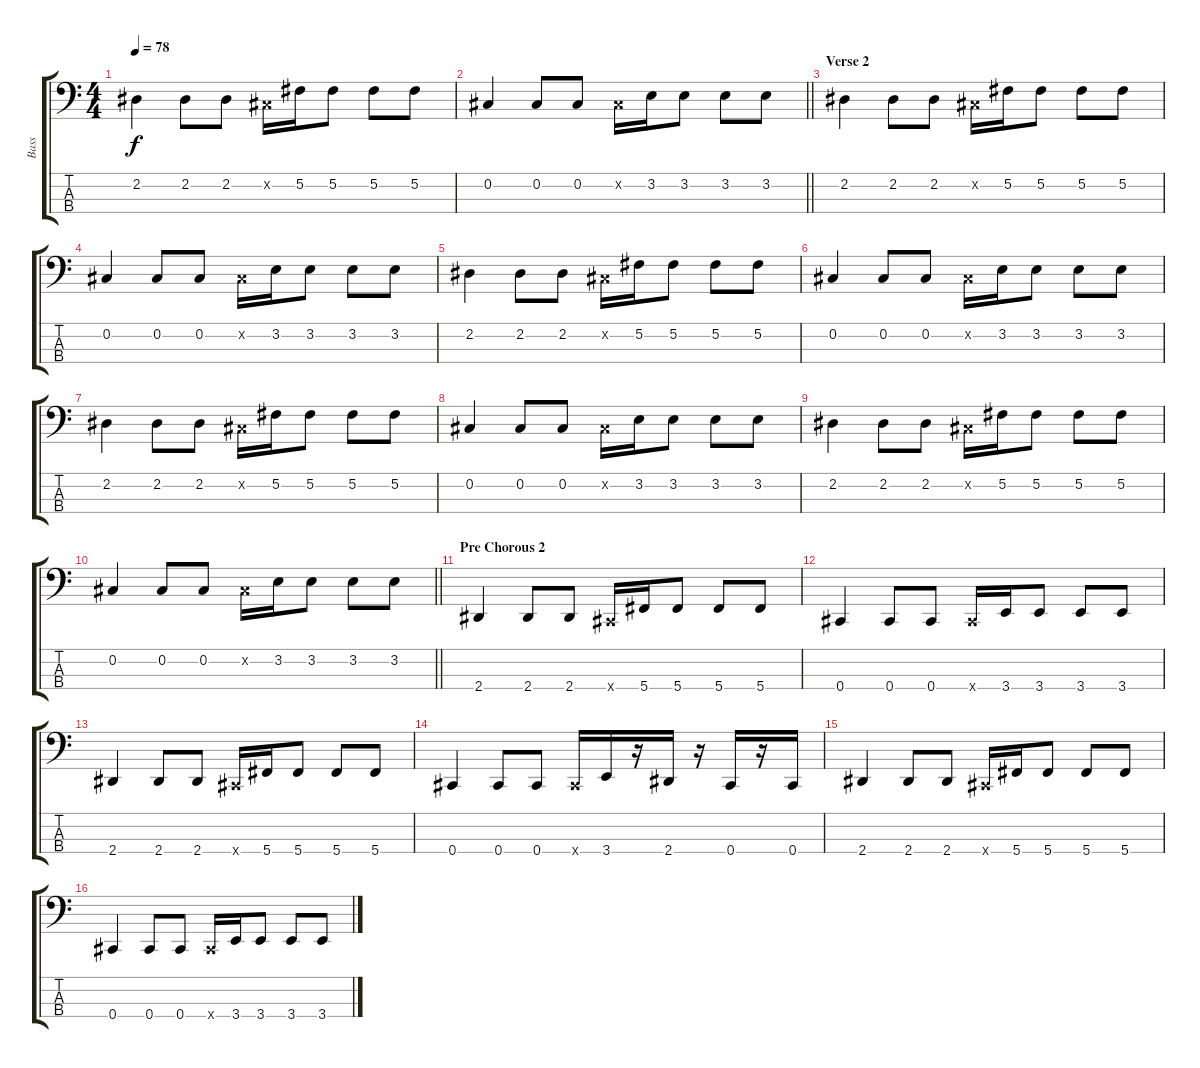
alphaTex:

\track ("Bass" "Bass") {instrument electricbassfinger}
\staff {score tabs}
\tuning (Gb2 Db2 Ab1 Db1) {hide}
\ts (4 4)
\section ("" "")
\tempo 78
\clef f4
\ks c
2.2.4{dy f} 2.2.8 2.2.8 0.2{x}.16 5.2.16 5.2.8 5.2.8 5.2.8 |
\barLineRight lightlight
0.2.4 0.2.8 0.2.8 0.2{x}.16 3.2.16 3.2.8 3.2.8 3.2.8 |
\section ("" "Verse 2")
2.2.4 2.2.8 2.2.8 0.2{x}.16 5.2.16 5.2.8 5.2.8 5.2.8 |
0.2.4 0.2.8 0.2.8 0.2{x}.16 3.2.16 3.2.8 3.2.8 3.2.8 |
2.2.4 2.2.8 2.2.8 0.2{x}.16 5.2.16 5.2.8 5.2.8 5.2.8 |
0.2.4 0.2.8 0.2.8 0.2{x}.16 3.2.16 3.2.8 3.2.8 3.2.8 |
2.2.4 2.2.8 2.2.8 0.2{x}.16 5.2.16 5.2.8 5.2.8 5.2.8 |
0.2.4 0.2.8 0.2.8 0.2{x}.16 3.2.16 3.2.8 3.2.8 3.2.8 |
2.2.4 2.2.8 2.2.8 0.2{x}.16 5.2.16 5.2.8 5.2.8 5.2.8 |
\barLineRight lightlight
0.2.4 0.2.8 0.2.8 0.2{x}.16 3.2.16 3.2.8 3.2.8 3.2.8 |
\section ("" "Pre Chorous 2")
2.4.4 2.4.8 2.4.8 0.4{x}.16 5.4.16 5.4.8 5.4.8 5.4.8 |
0.4.4 0.4.8 0.4.8 0.4{x}.16 3.4.16 3.4.8 3.4.8 3.4.8 |
2.4.4 2.4.8 2.4.8 0.4{x}.16 5.4.16 5.4.8 5.4.8 5.4.8 |
0.4.4 0.4.8 0.4.8 0.4{x}.16 3.4.16 r.16 2.4.16 r.16 0.4.16 r.16 0.4.16 |
2.4.4 2.4.8 2.4.8 0.4{x}.16 5.4.16 5.4.8 5.4.8 5.4.8 |
0.4.4 0.4.8 0.4.8 0.4{x}.16 3.4.16 3.4.8 3.4.8 3.4.8
